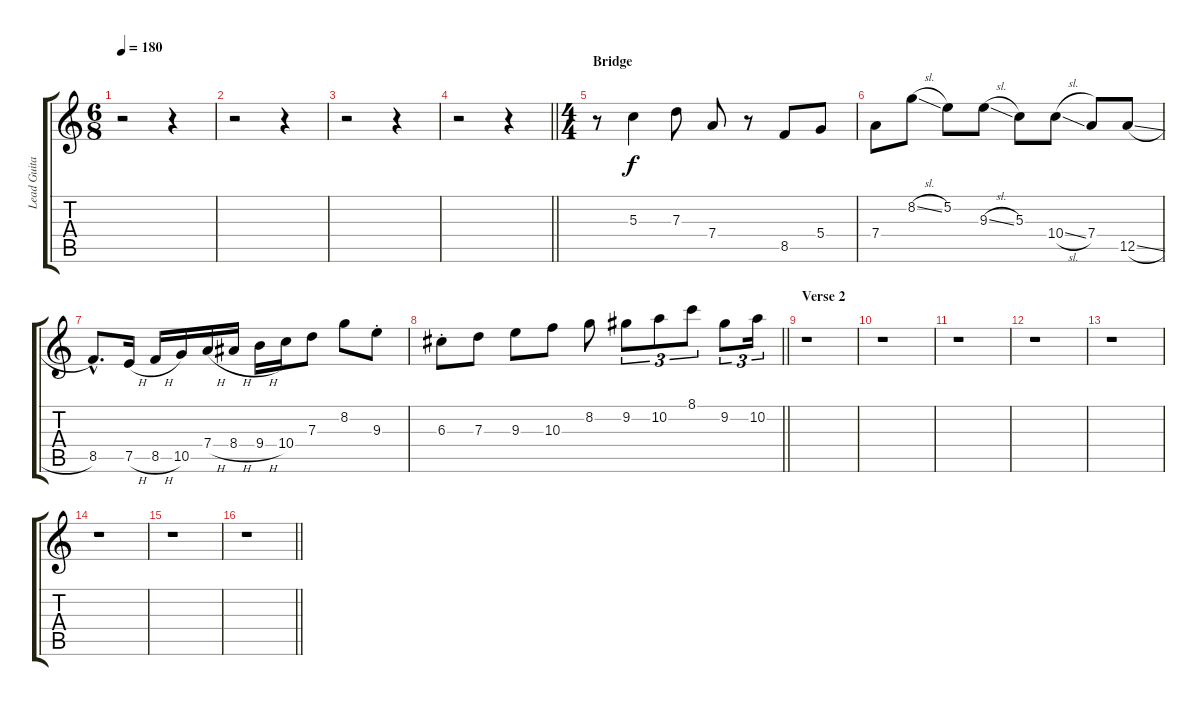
\track ("Lead Guitar left" "Lead Guita") {instrument overdrivenguitar}
\staff {score tabs}
\tuning (E4 B3 G3 D3 A2 D2) {hide}
\ts (6 8)
\tempo 180
\clef g2
\ks c
r.2{dy f} r.4 |
r.2 r.4 |
r.2 r.4 |
\barLineRight lightlight
r.2 r.4 |
\ts (4 4)
\section ("" "Bridge")
r.8 5.3.4{volume 10 balance 4 instrument electricguitarjazz} 7.3.8 7.4.8 r.8 8.5.8 5.4.8 |
7.4.8 8.2{sl}.8 5.2.8 9.3{sl}.8 5.3.8 10.4{sl}.8 7.4.8 12.5{sl}.8 |
8.5{hac}.8{d} 7.5{h}.16 8.5{h}.16 10.5.16 7.4{h}.16 8.4{h}.16 9.4{h}.16 10.4.16 7.3.8 8.2.8 9.3{st}.8 |
\barLineRight lightlight
6.3{st}.8 7.3.8 9.3.8 10.3.8 8.2.8 9.2.8{tu (3 2)} 10.2.8{tu (3 2)} 8.1.8{tu (3 2)} 9.2.8{tu (3 2)} 10.2.16{tu (3 2)} |
\section ("" "Verse 2")
r.1 |
r.1 |
r.1 |
r.1 |
r.1 |
r.1 |
r.1 |
\barLineRight lightlight
r.1
